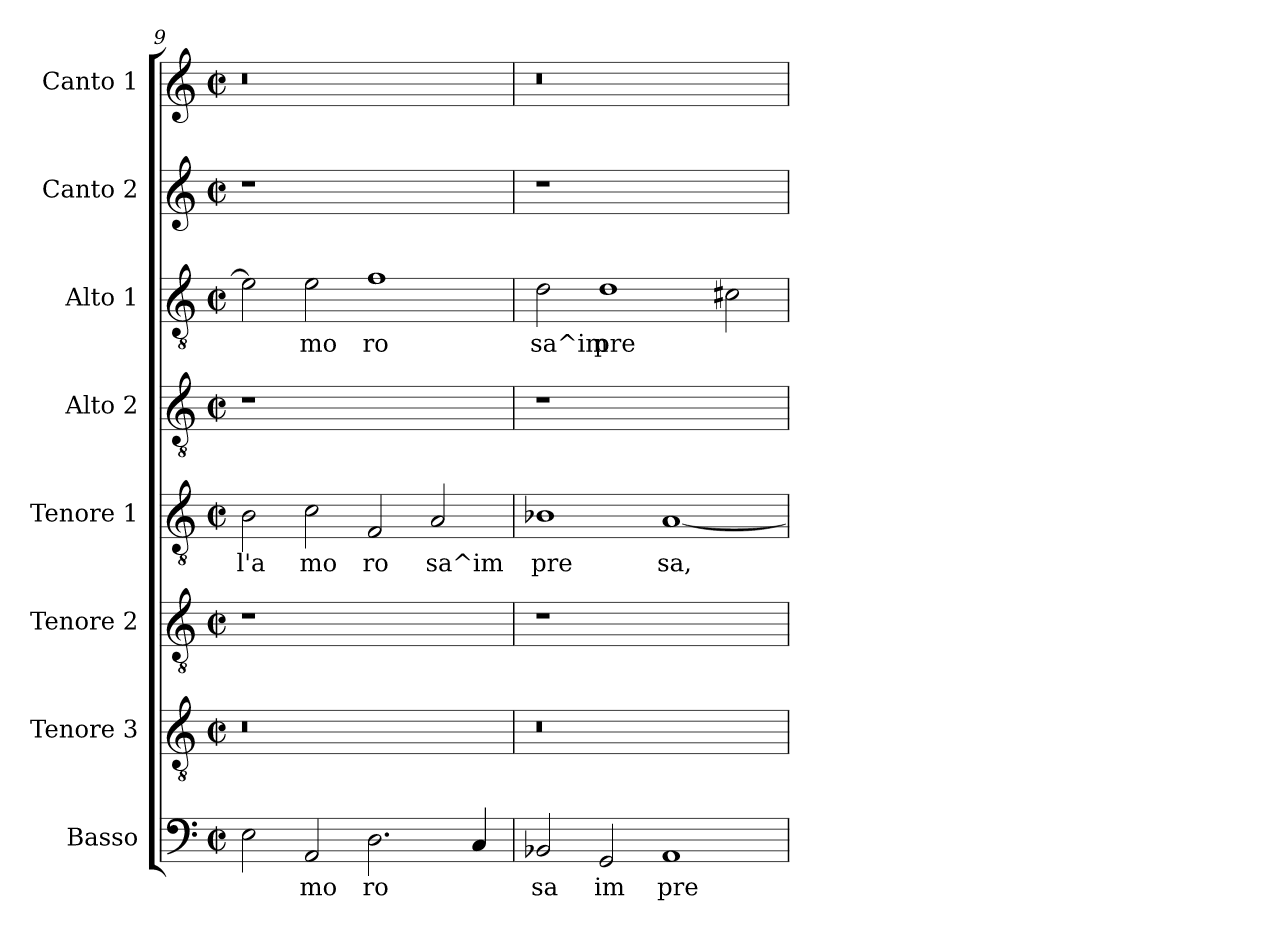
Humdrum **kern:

**kern	**text	**kern	**kern	**kern	**text	**kern	**kern	**text	**kern	**kern
*part8	*part8	*part7	*part6	*part5	*part5	*part4	*part3	*part3	*part2	*part1
*staff8	*staff8	*staff7	*staff6	*staff5	*staff5	*staff4	*staff3	*staff3	*staff2	*staff1
*I"Basso	*	*I"Tenore 3	*I"Tenore 2	*I"Tenore 1	*	*I"Alto 2	*I"Alto 1	*	*I"Canto 2	*I"Canto 1
*clefF4	*	*clefGv2	*clefGv2	*clefGv2	*	*clefGv2	*clefGv2	*	*clefG2	*clefG2
*k[]	*	*k[]	*k[]	*k[]	*	*k[]	*k[]	*	*k[]	*k[]
*C:	*	*C:	*C:	*C:	*	*C:	*C:	*	*C:	*C:
*M2/2	*	*M2/2	*M2/2	*M2/2	*	*M2/2	*M2/2	*	*M2/2	*M2/2
*met(c|)	*	*met(c|)	*met(c|)	*met(c|)	*	*met(c|)	*met(c|)	*	*met(c|)	*met(c|)
=9	=9	=9	=9	=9	=9	=9	=9	=9	=9	=9
!	!LO:LY:b:cj	!	!	!	!LO:LY:b:cj	!	!	!LO:LY:b:cj	!	!
2E\	.	0r	1r	2B\	l'a	1r	2e\]	.	1r	0r
!	!LO:LY:b:cj	!	!	!	!LO:LY:b:cj	!	!	!LO:LY:b:cj	!	!
2AA/	mo	.	.	2c\	mo	.	2e\	mo	.	.
!	!LO:LY:b:cj	!	!	!	!LO:LY:b:cj	!	!	!LO:LY:b:cj	!	!
2.D\	ro	.	1ryy	2F/	ro	1ryy	1f	ro	1ryy	.
!	!	!	!	!	!LO:LY:b:cj	!	!	!	!	!
.	.	.	.	2A/	sa^im	.	.	.	.	.
!	!LO:LY:b:cj	!	!	!	!	!	!	!	!	!
4C/	.	.	.	.	.	.	.	.	.	.
=10	=10	=10	=10	=10	=10	=10	=10	=10	=10	=10
!	!LO:LY:b:cj	!	!	!	!LO:LY:b:cj	!	!	!LO:LY:b:cj	!	!
2BB-/	sa	0r	1r	1B-X	pre	1r	2d\	sa^im	1r	0r
!	!LO:LY:b:cj	!	!	!	!	!	!	!LO:LY:b:cj	!	!
2GG/	im	.	.	.	.	.	1d	pre	.	.
!	!LO:LY:b:cj	!	!	!	!LO:LY:b:cj	!	!	!	!	!
1AA	pre	.	1ryy	[<1A	sa,	1ryy	.	.	1ryy	.
!	!	!	!	!	!	!	!	!LO:LY:b:cj	!	!
.	.	.	.	.	.	.	2c#\	.	.	.
=	=	=	=	=	=	=	=	=	=	=
*-	*-	*-	*-	*-	*-	*-	*-	*-	*-	*-
